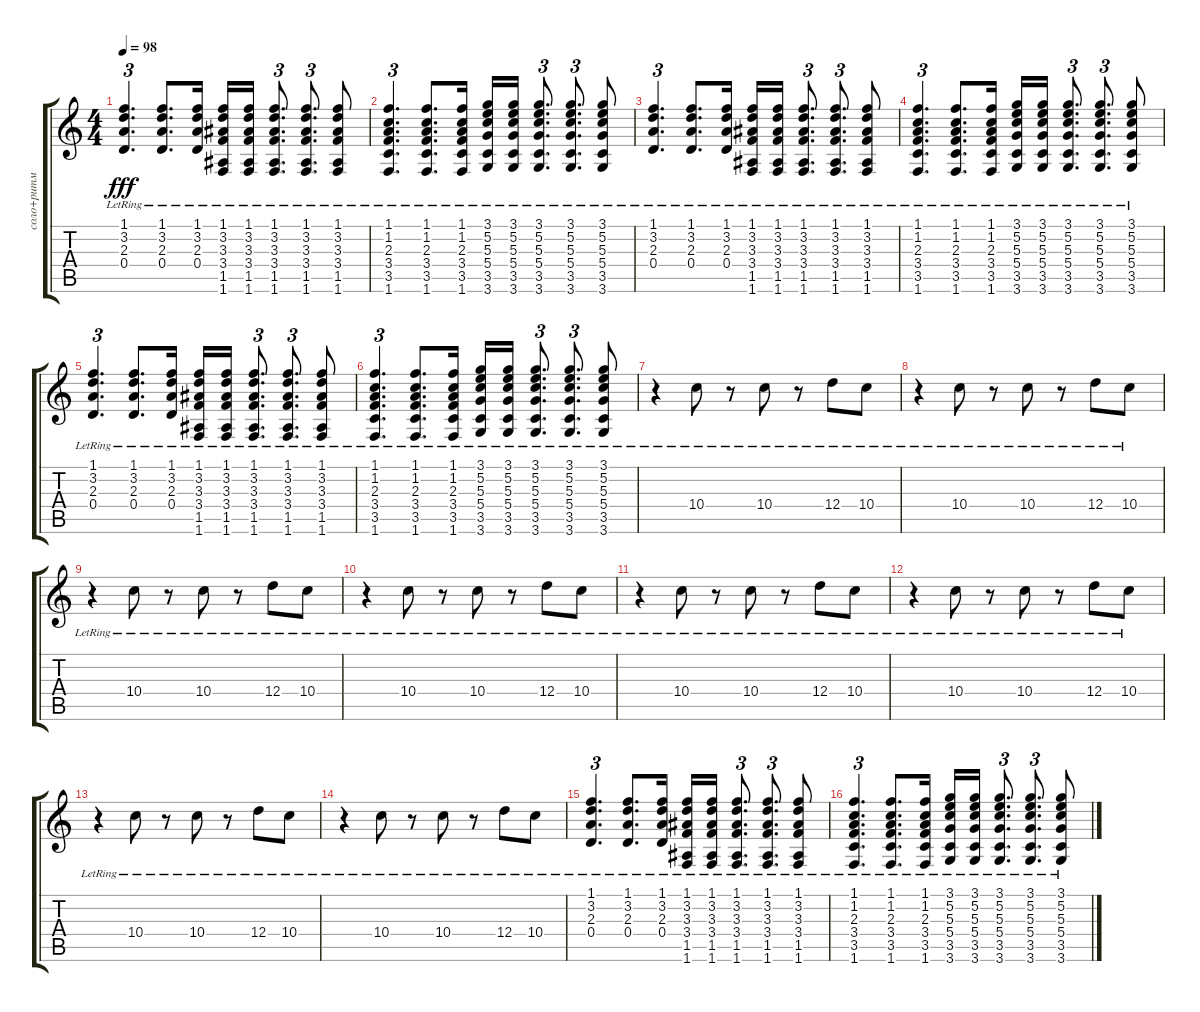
\track ("соло+ритм" "соло+ритм") {instrument acousticguitarsteel}
\staff {score tabs}
\tuning (E4 B3 G3 D3 A2 E2) {hide}
\ts (4 4)
\tempo 98
\clef g2
\ks c
(1.1{lr} 3.2{lr} 2.3{lr} 0.4{lr}).4{d tu (3 2) dy fff} (1.1{lr} 3.2{lr} 2.3{lr} 0.4{lr}).8{d} (1.1{lr} 3.2{lr} 2.3{lr} 0.4{lr}).16 (1.1{lr} 3.2{lr} 3.3{lr} 3.4{lr} 1.5{lr} 1.6{lr}).16 (1.1{lr} 3.2{lr} 3.3{lr} 3.4{lr} 1.5{lr} 1.6{lr}).16 (1.1{lr} 3.2{lr} 3.3{lr} 3.4{lr} 1.5{lr} 1.6{lr}).8{d tu (3 2)} (1.1{lr} 3.2{lr} 3.3{lr} 3.4{lr} 1.5{lr} 1.6{lr}).8{d tu (3 2)} (1.1{lr} 3.2{lr} 3.3{lr} 3.4{lr} 1.5{lr} 1.6{lr}).8 |
(1.1{lr} 1.2{lr} 2.3{lr} 3.4{lr} 3.5{lr} 1.6{lr}).4{d tu (3 2)} (1.1{lr} 1.2{lr} 2.3{lr} 3.4{lr} 3.5{lr} 1.6{lr}).8{d} (1.1{lr} 1.2{lr} 2.3{lr} 3.4{lr} 3.5{lr} 1.6{lr}).16 (3.1{lr} 5.2{lr} 5.3{lr} 5.4{lr} 3.5{lr} 3.6{lr}).16 (3.1{lr} 5.2{lr} 5.3{lr} 5.4{lr} 3.5{lr} 3.6{lr}).16 (3.1{lr} 5.2{lr} 5.3{lr} 5.4{lr} 3.5{lr} 3.6{lr}).8{d tu (3 2)} (3.1{lr} 5.2{lr} 5.3{lr} 5.4{lr} 3.5{lr} 3.6{lr}).8{d tu (3 2)} (3.1{lr} 5.2{lr} 5.3{lr} 5.4{lr} 3.5{lr} 3.6{lr}).8 |
(1.1{lr} 3.2{lr} 2.3{lr} 0.4{lr}).4{d tu (3 2)} (1.1{lr} 3.2{lr} 2.3{lr} 0.4{lr}).8{d} (1.1{lr} 3.2{lr} 2.3{lr} 0.4{lr}).16 (1.1{lr} 3.2{lr} 3.3{lr} 3.4{lr} 1.5{lr} 1.6{lr}).16 (1.1{lr} 3.2{lr} 3.3{lr} 3.4{lr} 1.5{lr} 1.6{lr}).16 (1.1{lr} 3.2{lr} 3.3{lr} 3.4{lr} 1.5{lr} 1.6{lr}).8{d tu (3 2)} (1.1{lr} 3.2{lr} 3.3{lr} 3.4{lr} 1.5{lr} 1.6{lr}).8{d tu (3 2)} (1.1{lr} 3.2{lr} 3.3{lr} 3.4{lr} 1.5{lr} 1.6{lr}).8 |
(1.1{lr} 1.2{lr} 2.3{lr} 3.4{lr} 3.5{lr} 1.6{lr}).4{d tu (3 2)} (1.1{lr} 1.2{lr} 2.3{lr} 3.4{lr} 3.5{lr} 1.6{lr}).8{d} (1.1{lr} 1.2{lr} 2.3{lr} 3.4{lr} 3.5{lr} 1.6{lr}).16 (3.1{lr} 5.2{lr} 5.3{lr} 5.4{lr} 3.5{lr} 3.6{lr}).16 (3.1{lr} 5.2{lr} 5.3{lr} 5.4{lr} 3.5{lr} 3.6{lr}).16 (3.1{lr} 5.2{lr} 5.3{lr} 5.4{lr} 3.5{lr} 3.6{lr}).8{d tu (3 2)} (3.1{lr} 5.2{lr} 5.3{lr} 5.4{lr} 3.5{lr} 3.6{lr}).8{d tu (3 2)} (3.1{lr} 5.2{lr} 5.3{lr} 5.4{lr} 3.5{lr} 3.6{lr}).8 |
(1.1{lr} 3.2{lr} 2.3{lr} 0.4{lr}).4{d tu (3 2)} (1.1{lr} 3.2{lr} 2.3{lr} 0.4{lr}).8{d} (1.1{lr} 3.2{lr} 2.3{lr} 0.4{lr}).16 (1.1{lr} 3.2{lr} 3.3{lr} 3.4{lr} 1.5{lr} 1.6{lr}).16 (1.1{lr} 3.2{lr} 3.3{lr} 3.4{lr} 1.5{lr} 1.6{lr}).16 (1.1{lr} 3.2{lr} 3.3{lr} 3.4{lr} 1.5{lr} 1.6{lr}).8{d tu (3 2)} (1.1{lr} 3.2{lr} 3.3{lr} 3.4{lr} 1.5{lr} 1.6{lr}).8{d tu (3 2)} (1.1{lr} 3.2{lr} 3.3{lr} 3.4{lr} 1.5{lr} 1.6{lr}).8 |
(1.1{lr} 1.2{lr} 2.3{lr} 3.4{lr} 3.5{lr} 1.6{lr}).4{d tu (3 2)} (1.1{lr} 1.2{lr} 2.3{lr} 3.4{lr} 3.5{lr} 1.6{lr}).8{d} (1.1{lr} 1.2{lr} 2.3{lr} 3.4{lr} 3.5{lr} 1.6{lr}).16 (3.1{lr} 5.2{lr} 5.3{lr} 5.4{lr} 3.5{lr} 3.6{lr}).16 (3.1{lr} 5.2{lr} 5.3{lr} 5.4{lr} 3.5{lr} 3.6{lr}).16 (3.1{lr} 5.2{lr} 5.3{lr} 5.4{lr} 3.5{lr} 3.6{lr}).8{d tu (3 2)} (3.1{lr} 5.2{lr} 5.3{lr} 5.4{lr} 3.5{lr} 3.6{lr}).8{d tu (3 2)} (3.1{lr} 5.2{lr} 5.3{lr} 5.4{lr} 3.5{lr} 3.6{lr}).8 |
r.4 10.4{lr}.8 r.8 10.4{lr}.8 r.8 12.4{lr}.8 10.4{lr}.8 |
r.4 10.4{lr}.8 r.8 10.4{lr}.8 r.8 12.4{lr}.8 10.4{lr}.8 |
r.4 10.4{lr}.8 r.8 10.4{lr}.8 r.8 12.4{lr}.8 10.4{lr}.8 |
r.4 10.4{lr}.8 r.8 10.4{lr}.8 r.8 12.4{lr}.8 10.4{lr}.8 |
r.4 10.4{lr}.8 r.8 10.4{lr}.8 r.8 12.4{lr}.8 10.4{lr}.8 |
r.4 10.4{lr}.8 r.8 10.4{lr}.8 r.8 12.4{lr}.8 10.4{lr}.8 |
r.4 10.4{lr}.8 r.8 10.4{lr}.8 r.8 12.4{lr}.8 10.4{lr}.8 |
r.4 10.4{lr}.8 r.8 10.4{lr}.8 r.8 12.4{lr}.8 10.4{lr}.8 |
(1.1{lr} 3.2{lr} 2.3{lr} 0.4{lr}).4{d tu (3 2)} (1.1{lr} 3.2{lr} 2.3{lr} 0.4{lr}).8{d} (1.1{lr} 3.2{lr} 2.3{lr} 0.4{lr}).16 (1.1{lr} 3.2{lr} 3.3{lr} 3.4{lr} 1.5{lr} 1.6{lr}).16 (1.1{lr} 3.2{lr} 3.3{lr} 3.4{lr} 1.5{lr} 1.6{lr}).16 (1.1{lr} 3.2{lr} 3.3{lr} 3.4{lr} 1.5{lr} 1.6{lr}).8{d tu (3 2)} (1.1{lr} 3.2{lr} 3.3{lr} 3.4{lr} 1.5{lr} 1.6{lr}).8{d tu (3 2)} (1.1{lr} 3.2{lr} 3.3{lr} 3.4{lr} 1.5{lr} 1.6{lr}).8 |
(1.1{lr} 1.2{lr} 2.3{lr} 3.4{lr} 3.5{lr} 1.6{lr}).4{d tu (3 2)} (1.1{lr} 1.2{lr} 2.3{lr} 3.4{lr} 3.5{lr} 1.6{lr}).8{d} (1.1{lr} 1.2{lr} 2.3{lr} 3.4{lr} 3.5{lr} 1.6{lr}).16 (3.1{lr} 5.2{lr} 5.3{lr} 5.4{lr} 3.5{lr} 3.6{lr}).16 (3.1{lr} 5.2{lr} 5.3{lr} 5.4{lr} 3.5{lr} 3.6{lr}).16 (3.1{lr} 5.2{lr} 5.3{lr} 5.4{lr} 3.5{lr} 3.6{lr}).8{d tu (3 2)} (3.1{lr} 5.2{lr} 5.3{lr} 5.4{lr} 3.5{lr} 3.6{lr}).8{d tu (3 2)} (3.1{lr} 5.2{lr} 5.3{lr} 5.4{lr} 3.5{lr} 3.6{lr}).8
